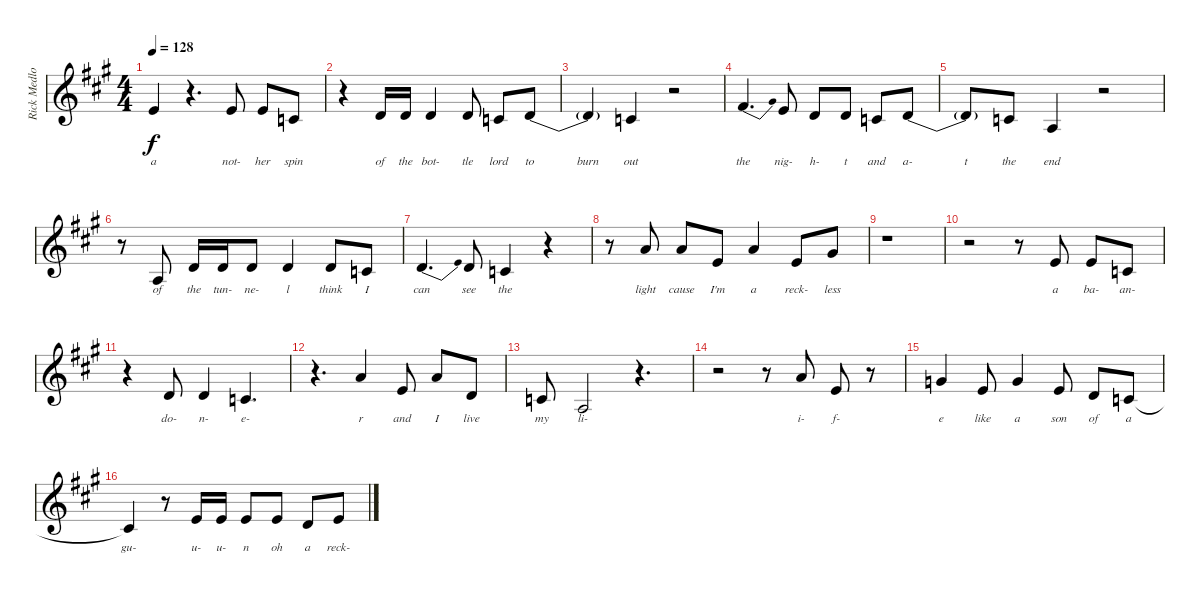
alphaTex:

\track ("Rick Medlocke Vocals" "Rick Medlo") {instrument violin}
\staff {score}
\tuning (E4 B3 G3 D3 A2 E2) {hide}
\ts (4 4)
\tempo 128
\clef g2
\ks a
5.2{t}.4{lyrics (0 "a") lyrics (1 "") lyrics (2 "") lyrics (3 "") lyrics (4 "") dy f} r.4{d} 5.2.8{lyrics (0 "not-") lyrics (1 "") lyrics (2 "") lyrics (3 "") lyrics (4 "")} 5.2.8{lyrics (0 "her") lyrics (1 "") lyrics (2 "") lyrics (3 "") lyrics (4 "")} 5.3.8{lyrics (0 "spin") lyrics (1 "") lyrics (2 "") lyrics (3 "") lyrics (4 "")} |
r.4 7.3.16{lyrics (0 "of") lyrics (1 "") lyrics (2 "") lyrics (3 "") lyrics (4 "")} 7.3.16{lyrics (0 "the") lyrics (1 "") lyrics (2 "") lyrics (3 "") lyrics (4 "")} 7.3.4{lyrics (0 "bot-") lyrics (1 "") lyrics (2 "") lyrics (3 "") lyrics (4 "")} 7.3.8{lyrics (0 "tle") lyrics (1 "") lyrics (2 "") lyrics (3 "") lyrics (4 "")} 5.3.8{lyrics (0 "lord") lyrics (1 "") lyrics (2 "") lyrics (3 "") lyrics (4 "")} 7.3{be (custom 0 0 10 4 20 4 30 4 35 4 60 0)}.8{lyrics (0 "to") lyrics (1 "") lyrics (2 "") lyrics (3 "") lyrics (4 "")} |
7.3{t}.4{lyrics (0 "burn") lyrics (1 "") lyrics (2 "") lyrics (3 "") lyrics (4 "")} 5.3.4{lyrics (0 "out") lyrics (1 "") lyrics (2 "") lyrics (3 "") lyrics (4 "")} r.2 |
7.2{be (bend 0 0 60 4)}.4{d lyrics (0 "the") lyrics (1 "") lyrics (2 "") lyrics (3 "") lyrics (4 "")} 5.2.8{lyrics (0 "nig-") lyrics (1 "") lyrics (2 "") lyrics (3 "") lyrics (4 "")} 7.3.8{lyrics (0 "h-") lyrics (1 "") lyrics (2 "") lyrics (3 "") lyrics (4 "")} 7.3.8{lyrics (0 "t") lyrics (1 "") lyrics (2 "") lyrics (3 "") lyrics (4 "")} 5.3.8{lyrics (0 "and") lyrics (1 "") lyrics (2 "") lyrics (3 "") lyrics (4 "")} 7.3{be (custom 0 0 10 4 20 4 30 0 60 0)}.8{lyrics (0 "a-") lyrics (1 "") lyrics (2 "") lyrics (3 "") lyrics (4 "")} |
7.3{t}.8{lyrics (0 "t") lyrics (1 "") lyrics (2 "") lyrics (3 "") lyrics (4 "")} 5.3.8{lyrics (0 "the") lyrics (1 "") lyrics (2 "") lyrics (3 "") lyrics (4 "")} 7.4.4{lyrics (0 "end") lyrics (1 "") lyrics (2 "") lyrics (3 "") lyrics (4 "")} r.2 |
r.8 7.4.8{lyrics (0 "of") lyrics (1 "") lyrics (2 "") lyrics (3 "") lyrics (4 "")} 7.3.16{lyrics (0 "the") lyrics (1 "") lyrics (2 "") lyrics (3 "") lyrics (4 "")} 7.3.16{lyrics (0 "tun-") lyrics (1 "") lyrics (2 "") lyrics (3 "") lyrics (4 "")} 7.3.8{lyrics (0 "ne-") lyrics (1 "") lyrics (2 "") lyrics (3 "") lyrics (4 "")} 7.3.4{lyrics (0 "l") lyrics (1 "") lyrics (2 "") lyrics (3 "") lyrics (4 "")} 7.3.8{lyrics (0 "think") lyrics (1 "") lyrics (2 "") lyrics (3 "") lyrics (4 "")} 5.3.8{lyrics (0 "I") lyrics (1 "") lyrics (2 "") lyrics (3 "") lyrics (4 "")} |
7.3{be (bend 0 0 60 4)}.4{d lyrics (0 "can") lyrics (1 "") lyrics (2 "") lyrics (3 "") lyrics (4 "")} 7.3{be (custom 0 0 10 4 20 4 30 0 60 0)}.8{lyrics (0 "see") lyrics (1 "") lyrics (2 "") lyrics (3 "") lyrics (4 "")} 5.3.4{lyrics (0 "the") lyrics (1 "") lyrics (2 "") lyrics (3 "") lyrics (4 "")} r.4 |
r.8 5.1.8{lyrics (0 "light") lyrics (1 "") lyrics (2 "") lyrics (3 "") lyrics (4 "")} 5.1.8{lyrics (0 "cause") lyrics (1 "") lyrics (2 "") lyrics (3 "") lyrics (4 "")} 5.2.8{lyrics (0 "I'm") lyrics (1 "") lyrics (2 "") lyrics (3 "") lyrics (4 "")} 5.1.4{lyrics (0 "a") lyrics (1 "") lyrics (2 "") lyrics (3 "") lyrics (4 "")} 5.2.8{lyrics (0 "reck-") lyrics (1 "") lyrics (2 "") lyrics (3 "") lyrics (4 "")} 4.1.8{lyrics (0 "less") lyrics (1 "") lyrics (2 "") lyrics (3 "") lyrics (4 "")} |
r.1 |
r.2 r.8 5.2.8{lyrics (0 "a") lyrics (1 "") lyrics (2 "") lyrics (3 "") lyrics (4 "")} 5.2.8{lyrics (0 "ba-") lyrics (1 "") lyrics (2 "") lyrics (3 "") lyrics (4 "")} 5.3.8{lyrics (0 "an-") lyrics (1 "") lyrics (2 "") lyrics (3 "") lyrics (4 "")} |
r.4 7.3.8{lyrics (0 "do-") lyrics (1 "") lyrics (2 "") lyrics (3 "") lyrics (4 "")} 7.3{be (custom 0 0 10 4 20 4 30 0 60 0)}.4{lyrics (0 "n-") lyrics (1 "") lyrics (2 "") lyrics (3 "") lyrics (4 "")} 5.3.4{d lyrics (0 "e-") lyrics (1 "") lyrics (2 "") lyrics (3 "") lyrics (4 "")} |
r.4{d} 5.1.4{lyrics (0 "r") lyrics (1 "") lyrics (2 "") lyrics (3 "") lyrics (4 "")} 5.2.8{lyrics (0 "and") lyrics (1 "") lyrics (2 "") lyrics (3 "") lyrics (4 "")} 5.1.8{lyrics (0 "I") lyrics (1 "") lyrics (2 "") lyrics (3 "") lyrics (4 "")} 7.3{be (custom 0 0 10 4 20 4 30 0 60 0)}.8{lyrics (0 "live") lyrics (1 "") lyrics (2 "") lyrics (3 "") lyrics (4 "")} |
5.3.8{lyrics (0 "my") lyrics (1 "") lyrics (2 "") lyrics (3 "") lyrics (4 "")} 7.4.2{lyrics (0 "li-") lyrics (1 "") lyrics (2 "") lyrics (3 "") lyrics (4 "")} r.4{d} |
r.2 r.8 5.1.8{lyrics (0 "i-") lyrics (1 "") lyrics (2 "") lyrics (3 "") lyrics (4 "")} 5.2.8{lyrics (0 "f-") lyrics (1 "") lyrics (2 "") lyrics (3 "") lyrics (4 "")} r.8 |
8.2.4{lyrics (0 "e") lyrics (1 "") lyrics (2 "") lyrics (3 "") lyrics (4 "")} 5.2.8{lyrics (0 "like") lyrics (1 "") lyrics (2 "") lyrics (3 "") lyrics (4 "")} 8.2.4{lyrics (0 "a") lyrics (1 "") lyrics (2 "") lyrics (3 "") lyrics (4 "")} 5.2.8{lyrics (0 "son") lyrics (1 "") lyrics (2 "") lyrics (3 "") lyrics (4 "")} 7.3.8{lyrics (0 "of") lyrics (1 "") lyrics (2 "") lyrics (3 "") lyrics (4 "")} 5.3.8{lyrics (0 "a") lyrics (1 "") lyrics (2 "") lyrics (3 "") lyrics (4 "")} |
5.3{t}.4{lyrics (0 "gu-") lyrics (1 "") lyrics (2 "") lyrics (3 "") lyrics (4 "")} r.8 5.2.16{lyrics (0 "u-") lyrics (1 "") lyrics (2 "") lyrics (3 "") lyrics (4 "")} 5.2.16{lyrics (0 "u-") lyrics (1 "") lyrics (2 "") lyrics (3 "") lyrics (4 "")} 5.2.8{lyrics (0 "n") lyrics (1 "") lyrics (2 "") lyrics (3 "") lyrics (4 "")} 5.2.8{lyrics (0 "oh") lyrics (1 "") lyrics (2 "") lyrics (3 "") lyrics (4 "")} 7.3.8{lyrics (0 "a") lyrics (1 "") lyrics (2 "") lyrics (3 "") lyrics (4 "")} 5.2.8{lyrics (0 "reck-") lyrics (1 "") lyrics (2 "") lyrics (3 "") lyrics (4 "")}
